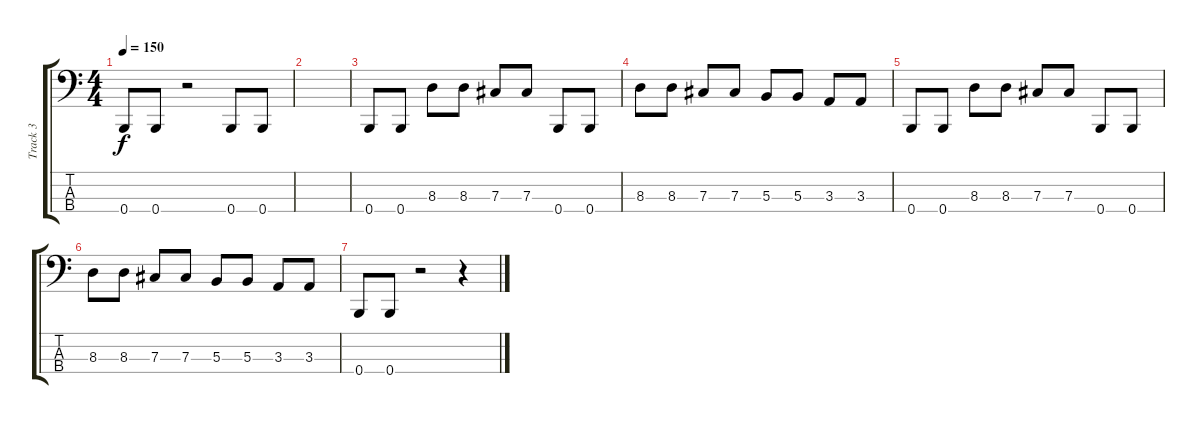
\track ("Track 3" "Track 3") {instrument electricbasspick}
\staff {score tabs}
\tuning (E2 B1 Gb1 B0) {hide}
\ts (4 4)
\tempo 150
\clef f4
\ks c
0.4.8{dy f} 0.4.8 r.2 0.4.8 0.4.8 |
|
0.4.8 0.4.8 8.3.8 8.3.8 7.3.8 7.3.8 0.4.8 0.4.8 |
8.3.8 8.3.8 7.3.8 7.3.8 5.3.8 5.3.8 3.3.8 3.3.8 |
0.4.8 0.4.8 8.3.8 8.3.8 7.3.8 7.3.8 0.4.8 0.4.8 |
8.3.8 8.3.8 7.3.8 7.3.8 5.3.8 5.3.8 3.3.8 3.3.8 |
0.4.8 0.4.8 r.2 r.4
